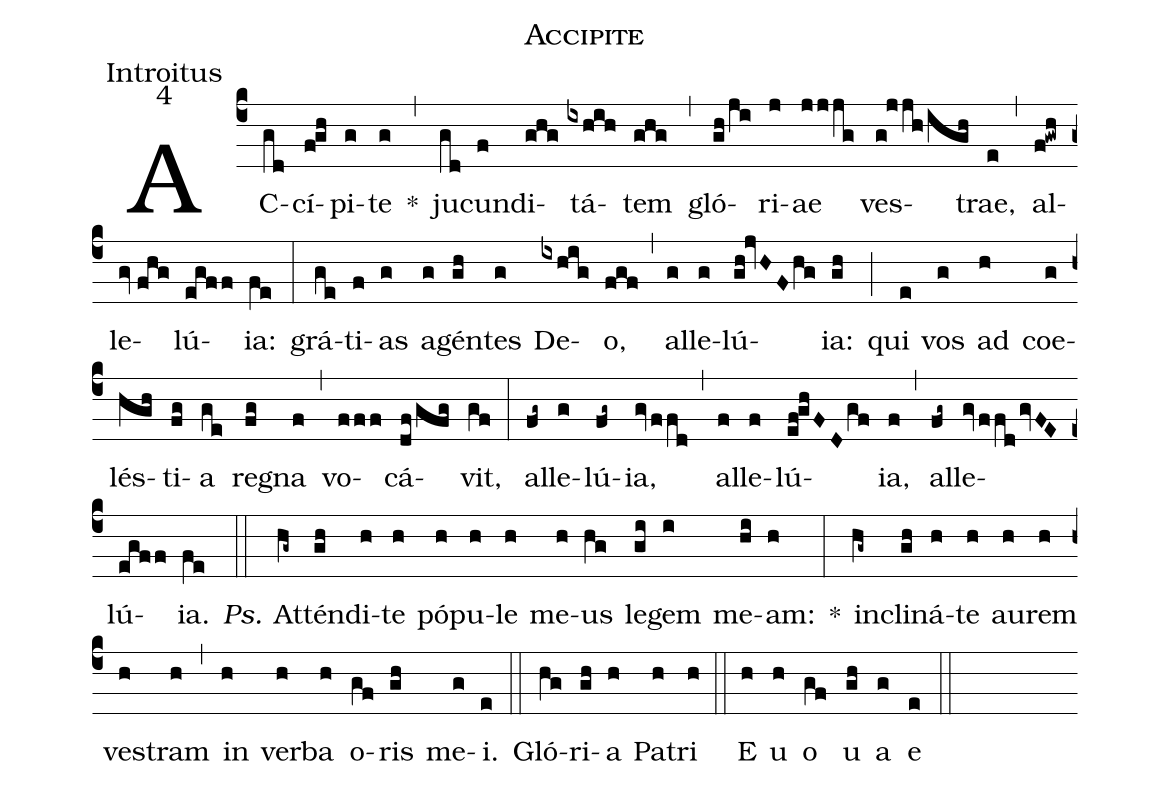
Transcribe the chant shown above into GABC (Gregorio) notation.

name:Accipite;
office-part:Introitus;
mode:4;
%%
(c4) AC(gd)cí(f!gh)pi(g)te(g) *(,) ju(gd)cun(f)di(ghg)tá(ixhih)tem(ghg) (,) gló(gh/ji)ri(j)ae(jjjg) ves(g!jjh/igh)trae,(e) (,) al(f!gwh)le(gv//fhg)lú(egff)ia:(fe) (:) grá(ge)ti(f)as(g) a(g)gén(gh)tes(g) De(ixhig)o,(fgf) (,) al(g)le(g)lú(gh!jvHF/hg)ia:(gh) (;) qui(e) vos(g) ad(h) coe(g)lés(hgh)ti(fg)a(ge) re(fg)gna(f) (,) vo(fff)cá(df/gfg)vit,(gf) (:) al(fg~)le(g)lú(fg~)ia,(gvffd) (,) al(f)le(f)lú(ef!ghFD/gf)ia,(f) (,) al(fg~)le(gvffd/gvFE)lú(egff)ia.(fe) (::) <i>Ps.</i> At(hg~)tén(gh)di(h)te(h) pó(h)pu(h)le(h) me(h)us(hg) le(gi)gem(i) me(hi)am:(h) *(:) in(hg~)cli(gh)ná(h)te(h) au(h)rem(h) ves(h)tram(h) (,) in(h) ver(h)ba(h) o(gf)ris(gh) me(g)i.(e) (::) Gló(hg)ri(gh)a(h) Pa(h)tri(h) (::) E(h) u(h) o(gf) u(gh) a(g) e(e) (::)
